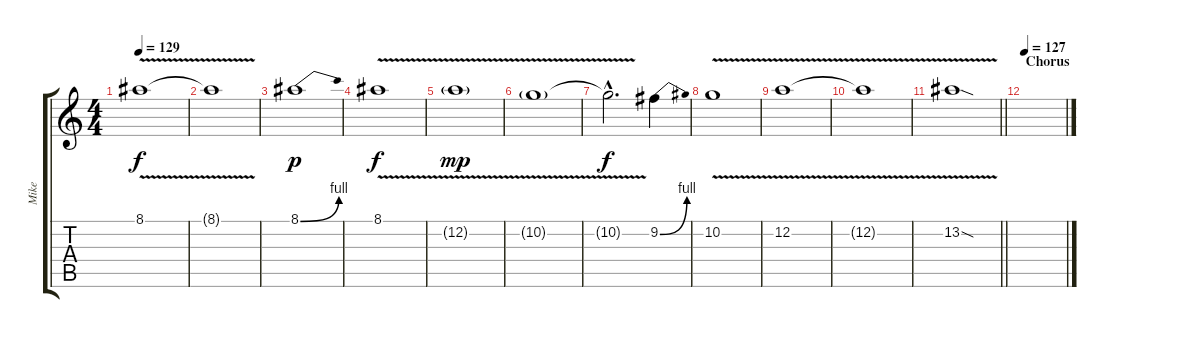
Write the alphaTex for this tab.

\track ("Mike" "Mike") {instrument distortionguitar}
\staff {score tabs}
\tuning (D4 A3 F3 C3 G2 C2) {hide}
\ts (4 4)
\tempo 129
\clef g2
\ks c
8.1{v}.1{dy f} |
8.1{t}.1 |
8.1{be (bend 0 0 60 4)}.1{dy p} |
8.1{v}.1{dy f} |
12.2{v g}.1{dy mp} |
10.2{v g}.1 |
10.2{hac t}.2{d dy f} 9.2{be (bend 0 0 60 4)}.4 |
10.2{v}.1 |
12.2{v}.1 |
12.2{v t}.1 |
\barLineRight lightlight
13.2{v sod}.1 |
\section ("" "Chorus")
\tempo 127
